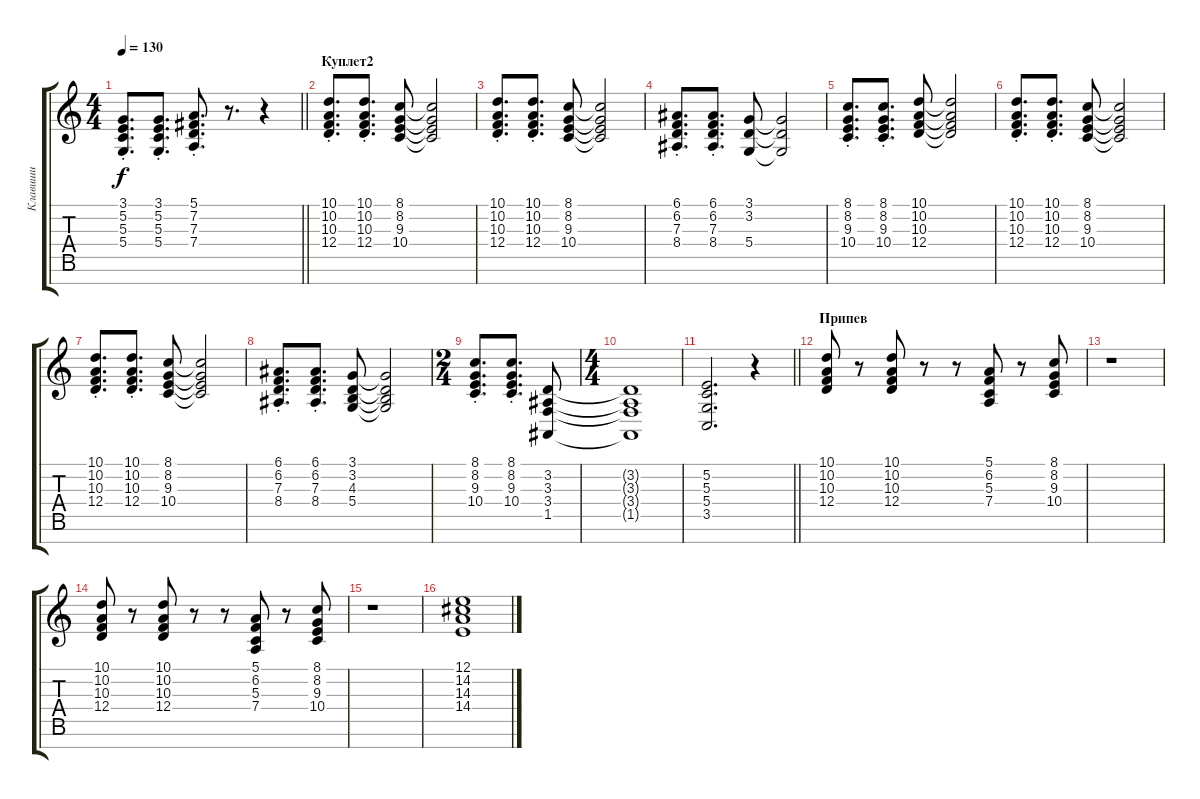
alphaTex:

\track ("Клавиши" "Клавиши") {instrument tremolostrings}
\staff {score tabs}
\tuning (E4 B3 G3 D3 A2 E2 B1) {hide}
\ts (4 4)
\tempo 130
\clef g2
\barLineRight lightlight
\ks c
(3.1{st} 5.2{st} 5.3{st} 5.4{st}).8{d dy f} (3.1{st} 5.2{st} 5.3{st} 5.4{st}).8{d} (5.1{st} 7.2{st} 7.3{st} 7.4{st}).8{d} r.8{d} r.4 |
\section ("" "Куплет2")
(10.1{st} 10.2{st} 10.3{st} 12.4{st}).8{d} (10.1{st} 10.2{st} 10.3{st} 12.4{st}).8{d} (8.1 8.2 9.3 10.4).8 (8.1{t} 8.2{t} 9.3{t} 10.4{t}).2 |
(10.1{st} 10.2{st} 10.3{st} 12.4{st}).8{d} (10.1{st} 10.2{st} 10.3{st} 12.4{st}).8{d} (8.1 8.2 9.3 10.4).8 (8.1{t} 8.2{t} 9.3{t} 10.4{t}).2 |
(6.1{st} 6.2{st} 7.3{st} 8.4{st}).8{d} (6.1{st} 6.2{st} 7.3{st} 8.4{st}).8{d} (3.1 3.2 5.4).8 (3.1{t} 3.2{t} 5.4{t}).2 |
(8.1{st} 8.2{st} 9.3{st} 10.4{st}).8{d} (8.1{st} 8.2{st} 9.3{st} 10.4{st}).8{d} (10.1 10.2 10.3 12.4).8 (10.1{t} 10.2{t} 10.3{t} 12.4{t}).2 |
(10.1{st} 10.2{st} 10.3{st} 12.4{st}).8{d} (10.1{st} 10.2{st} 10.3{st} 12.4{st}).8{d} (8.1 8.2 9.3 10.4).8 (8.1{t} 8.2{t} 9.3{t} 10.4{t}).2 |
(10.1{st} 10.2{st} 10.3{st} 12.4{st}).8{d} (10.1{st} 10.2{st} 10.3{st} 12.4{st}).8{d} (8.1 8.2 9.3 10.4).8 (8.1{t} 8.2{t} 9.3{t} 10.4{t}).2 |
(6.1{st} 6.2{st} 7.3{st} 8.4{st}).8{d} (6.1{st} 6.2{st} 7.3{st} 8.4{st}).8{d} (3.1 3.2 4.3 5.4).8 (3.1{t} 3.2{t} 4.3{t} 5.4{t}).2 |
\ts (2 4)
(8.1{st} 8.2{st} 9.3{st} 10.4{st}).8{d} (8.1{st} 8.2{st} 9.3{st} 10.4{st}).8{d} (3.2 3.3 3.4 1.5).8 |
\ts (4 4)
(3.2{t} 3.3{t} 3.4{t} 1.5{t}).1 |
\barLineRight lightlight
(5.2 5.3 5.4 3.5).2{d} r.4 |
\section ("" "Припев")
(10.1 10.2 10.3 12.4).8 r.8 (10.1 10.2 10.3 12.4).8 r.8 r.8 (5.1 6.2 5.3 7.4).8 r.8 (8.1 8.2 9.3 10.4).8 |
r.1 |
(10.1 10.2 10.3 12.4).8 r.8 (10.1 10.2 10.3 12.4).8 r.8 r.8 (5.1 6.2 5.3 7.4).8 r.8 (8.1 8.2 9.3 10.4).8 |
r.1 |
(12.1 14.2 14.3 14.4).1
